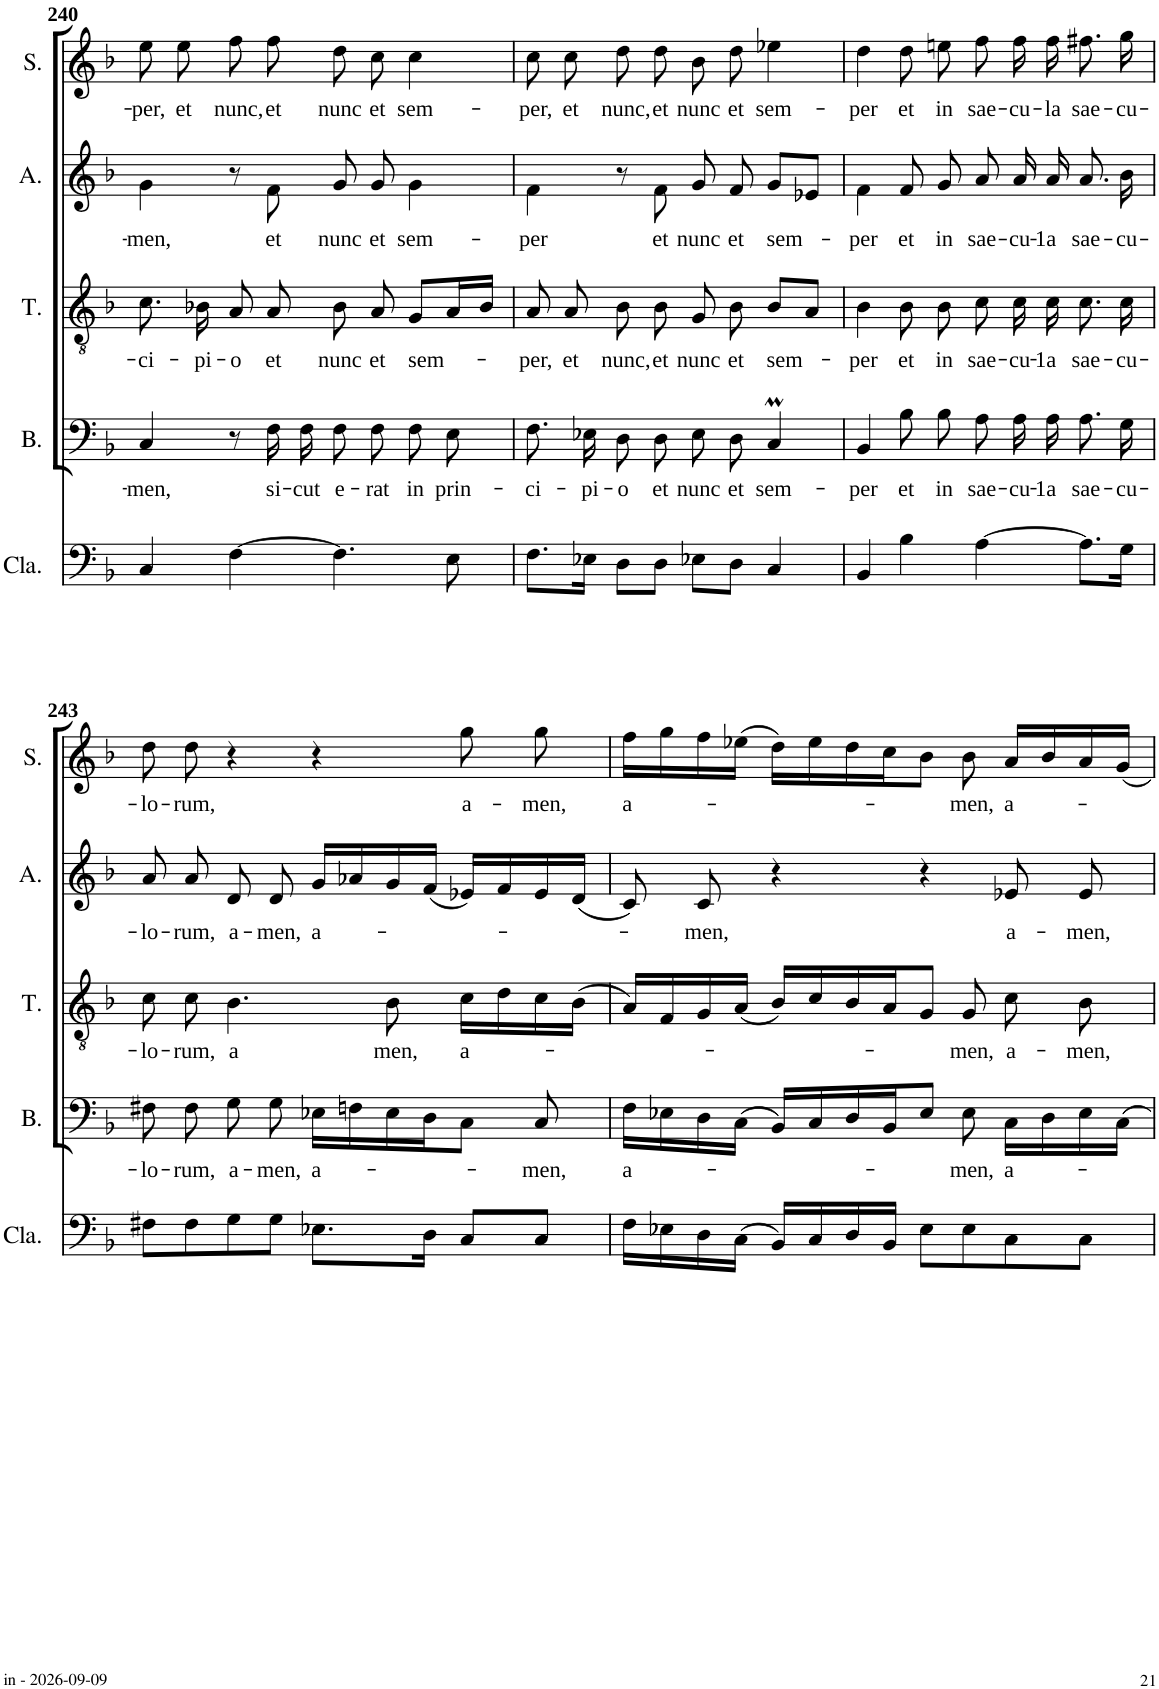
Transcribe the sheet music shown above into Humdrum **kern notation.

**kern	**kern	**text	**kern	**text	**kern	**text	**kern	**text
*part5	*part4	*part4	*part3	*part3	*part2	*part2	*part1	*part1
*staff5	*staff4	*staff4	*staff3	*staff3	*staff2	*staff2	*staff1	*staff1
*I"Clavecin	*I"Basse	*	*I"Ténor	*	*I"Alto	*	*I"Soprano	*
*I'Cla.	*I'B.	*	*I'T.	*	*I'A.	*	*I'S.	*
!!LO:PB:g=z
*clefF4	*clefF4	*	*clefGv2	*	*clefG2	*	*clefG2	*
*k[b-]	*k[b-]	*	*k[b-]	*	*k[b-]	*	*k[b-]	*
*M4/4	*M4/4	*	*M4/4	*	*M4/4	*	*M4/4	*
*met(c)	*met(c)	*	*met(c)	*	*met(c)	*	*met(c)	*
=240	=240	=240	=240	=240	=240	=240	=240	=240
!	!	!LO:LY:b	!	!LO:LY:b	!	!LO:LY:b	!	!LO:LY:b
4C/	4C/	-men,	8.c\	ci-	4g\	-men,	8ee\	per,
!	!	!	!	!	!	!	!	!LO:LY:b
.	.	.	.	.	.	.	8ee\	et
!	!	!	!	!LO:LY:b	!	!	!	!
.	.	.	16B-X\	-pi-	.	.	.	.
!	!	!	!	!LO:LY:b	!	!	!	!LO:LY:b
[4F\	8r	.	8A/	-o	8r	.	8ff\	nunc,
!	!	!LO:LY:b	!	!LO:LY:b	!	!LO:LY:b	!	!LO:LY:b
.	16F\	si-	8A/	et	8f\	et	8ff\	et
!	!	!LO:LY:b	!	!	!	!	!	!
.	16F\	-cut	.	.	.	.	.	.
!	!	!LO:LY:b	!	!LO:LY:b	!	!LO:LY:b	!	!LO:LY:b
4.F\]	8F\	e-	8B-\	nunc	8g/	nunc	8dd\	nunc
!	!	!LO:LY:b	!	!LO:LY:b	!	!LO:LY:b	!	!LO:LY:b
.	8F\	-rat	8A/	et	8g/	et	8cc\	et
!	!	!LO:LY:b	!	!LO:LY:b	!	!LO:LY:b	!	!LO:LY:b
.	8F\	in	8G/L	sem-	4g\	sem-	4cc\	sem-
!	!	!LO:LY:b	!	!	!	!	!	!
8E\	8E\	prin-	16A/L	.	.	.	.	.
.	.	.	16B-/JJ	.	.	.	.	.
=241	=241	=241	=241	=241	=241	=241	=241	=241
!	!	!LO:LY:b	!	!LO:LY:b	!	!LO:LY:b	!	!LO:LY:b
8.F\L	8.F\	-ci-	8A/	-per,	4f\	-per	8cc\	-per,
!	!	!	!	!LO:LY:b	!	!	!	!LO:LY:b
.	.	.	8A/	et	.	.	8cc\	et
!	!	!LO:LY:b	!	!	!	!	!	!
16E-X\Jk	16E-X\	-pi-	.	.	.	.	.	.
!	!	!LO:LY:b	!	!LO:LY:b	!	!	!	!LO:LY:b
8D\L	8D\	-o	8B-\	nunc,	8r	.	8dd\	nunc,
!	!	!LO:LY:b	!	!LO:LY:b	!	!LO:LY:b	!	!LO:LY:b
8D\J	8D\	et	8B-\	et	8f\	et	8dd\	et
!	!	!LO:LY:b	!	!LO:LY:b	!	!LO:LY:b	!	!LO:LY:b
8E-X\L	8E-\	nunc	8G/	nunc	8g/	nunc	8b-\	nunc
!	!	!LO:LY:b	!	!LO:LY:b	!	!LO:LY:b	!	!LO:LY:b
8D\J	8D\	et	8B-\	et	8f/	et	8dd\	et
!	!	!LO:LY:b	!	!LO:LY:b	!	!LO:LY:b	!	!LO:LY:b
4C/	4CM/	sem-	8B-/L	sem-	8g/L	sem-	4ee-X\	sem-
.	.	.	8A/J	.	8e-X/J	.	.	.
=242	=242	=242	=242	=242	=242	=242	=242	=242
!	!	!LO:LY:b	!	!LO:LY:b	!	!LO:LY:b	!	!LO:LY:b
4BB-/	4BB-/	-per	4B-\	per	4f\	per	4dd\	-per
!	!	!LO:LY:b	!	!LO:LY:b	!	!LO:LY:b	!	!LO:LY:b
4B-\	8B-\	et	8B-\	et	8f/	et	8dd\	et
!	!	!LO:LY:b	!	!LO:LY:b	!	!LO:LY:b	!	!LO:LY:b
.	8B-\	in	8B-\	in	8g/	in	8een\	in
!	!	!LO:LY:b	!	!LO:LY:b	!	!LO:LY:b	!	!LO:LY:b
[4A\	8A\	sae-	8c\	sae-	8a/	sae-	8ff\	sae-
!	!	!LO:LY:b	!	!LO:LY:b	!	!LO:LY:b	!	!LO:LY:b
.	16A\	-cu-	16c\	-cu-	16a/	-cu-	16ff\	-cu-
!	!	!LO:LY:b	!	!LO:LY:b	!	!LO:LY:b	!	!LO:LY:b
.	16A\	-1a	16c\	-1a	16a/	-1a	16ff\	-la
!	!	!LO:LY:b	!	!LO:LY:b	!	!LO:LY:b	!	!LO:LY:b
8.A\L]	8.A\	sae-	8.c\	sae-	8.a/	sae-	8.ff#X\	sae-
!	!	!LO:LY:b	!	!LO:LY:b	!	!LO:LY:b	!	!LO:LY:b
16G\Jk	16G\	-cu-	16c\	-cu-	16b-\	-cu-	16gg\	-cu-
!!LO:LB:g=z
=243	=243	=243	=243	=243	=243	=243	=243	=243
!	!	!LO:LY:b	!	!LO:LY:b	!	!LO:LY:b	!	!LO:LY:b
8F#X\L	8F#X\	lo-	8c\	lo-	8a/	lo-	8dd\	lo-
!	!	!LO:LY:b	!	!LO:LY:b	!	!LO:LY:b	!	!LO:LY:b
8F#\	8F#\	-rum,	8c\	-rum,	8a/	-rum,	8dd\	-rum,
!	!	!LO:LY:b	!	!LO:LY:b	!	!LO:LY:b	!	!
8G\	8G\	a-	4.B-\	a	8d/	a-	4r	.
!	!	!LO:LY:b	!	!	!	!LO:LY:b	!	!
8G\J	8G\	-men,	.	.	8d/	-men,	.	.
!	!	!LO:LY:b	!	!	!	!LO:LY:b	!	!
8.E-X\L	16E-X\LL	a-	.	.	16g/LL	a-	4r	.
.	16Fn\	.	.	.	16a-X/	.	.	.
!	!	!	!	!LO:LY:b	!	!	!	!
.	16E-\	.	8B-\	men,	16g/	.	.	.
16D\Jk	16D\J	.	.	.	(16f/JJ	.	.	.
!	!	!	!	!LO:LY:b	!	!	!	!LO:LY:b
8C/L	8C\J	.	16c\LL	a-	16e-X/LL)	.	8gg\	a-
.	.	.	16d\	.	16f/	.	.	.
!	!	!LO:LY:b	!	!	!	!	!	!LO:LY:b
8C/J	8C/	-men,	16c\	.	16e-/	.	8gg\	-men,
.	.	.	(16B-\JJ	.	(16d/JJ	.	.	.
=244	=244	=244	=244	=244	=244	=244	=244	=244
!	!	!LO:LY:b	!	!	!	!	!	!LO:LY:b
16F\LL	16F\LL	a-	16A/LL)	.	8c/)	.	16ff\LL	a-
16E-X\	16E-X\	.	16F/	.	.	.	16gg\	.
!	!	!	!	!	!	!LO:LY:b	!	!
16D\	16D\	.	16G/	.	8c/	-men,	16ff\	.
(16C\JJ	(16C\JJ	.	(16A/JJ	.	.	.	(16ee-X\JJ	.
16BB-/LL)	16BB-/LL)	.	16B-/LL)	.	4r	.	16dd\LL)	.
16C/	16C/	.	16c/	.	.	.	16ee-\	.
16D/	16D/	.	16B-/	.	.	.	16dd\	.
16BB-/JJ	16BB-/J	.	16A/J	.	.	.	16cc\J	.
8E-\L	8E-/J	.	8G/J	.	4r	.	8b-\J	.
!	!	!LO:LY:b	!	!LO:LY:b	!	!	!	!LO:LY:b
8E-\	8E-\	-men,	8G/	-men,	.	.	8b-\	-men,
!	!	!LO:LY:b	!	!LO:LY:b	!	!LO:LY:b	!	!LO:LY:b
8C\	16C\LL	a-	8c\	a-	8e-X/	a-	16a/LL	a-
.	16D\	.	.	.	.	.	16b-/	.
!	!	!	!	!LO:LY:b	!	!LO:LY:b	!	!
8C\J	16E-\	.	8B-\	-men,	8e-/	-men,	16a/	.
.	16C\JJ	.	.	.	.	.	16g/JJ	.
=	=	=	=	=	=	=	=	=
*-	*-	*-	*-	*-	*-	*-	*-	*-
